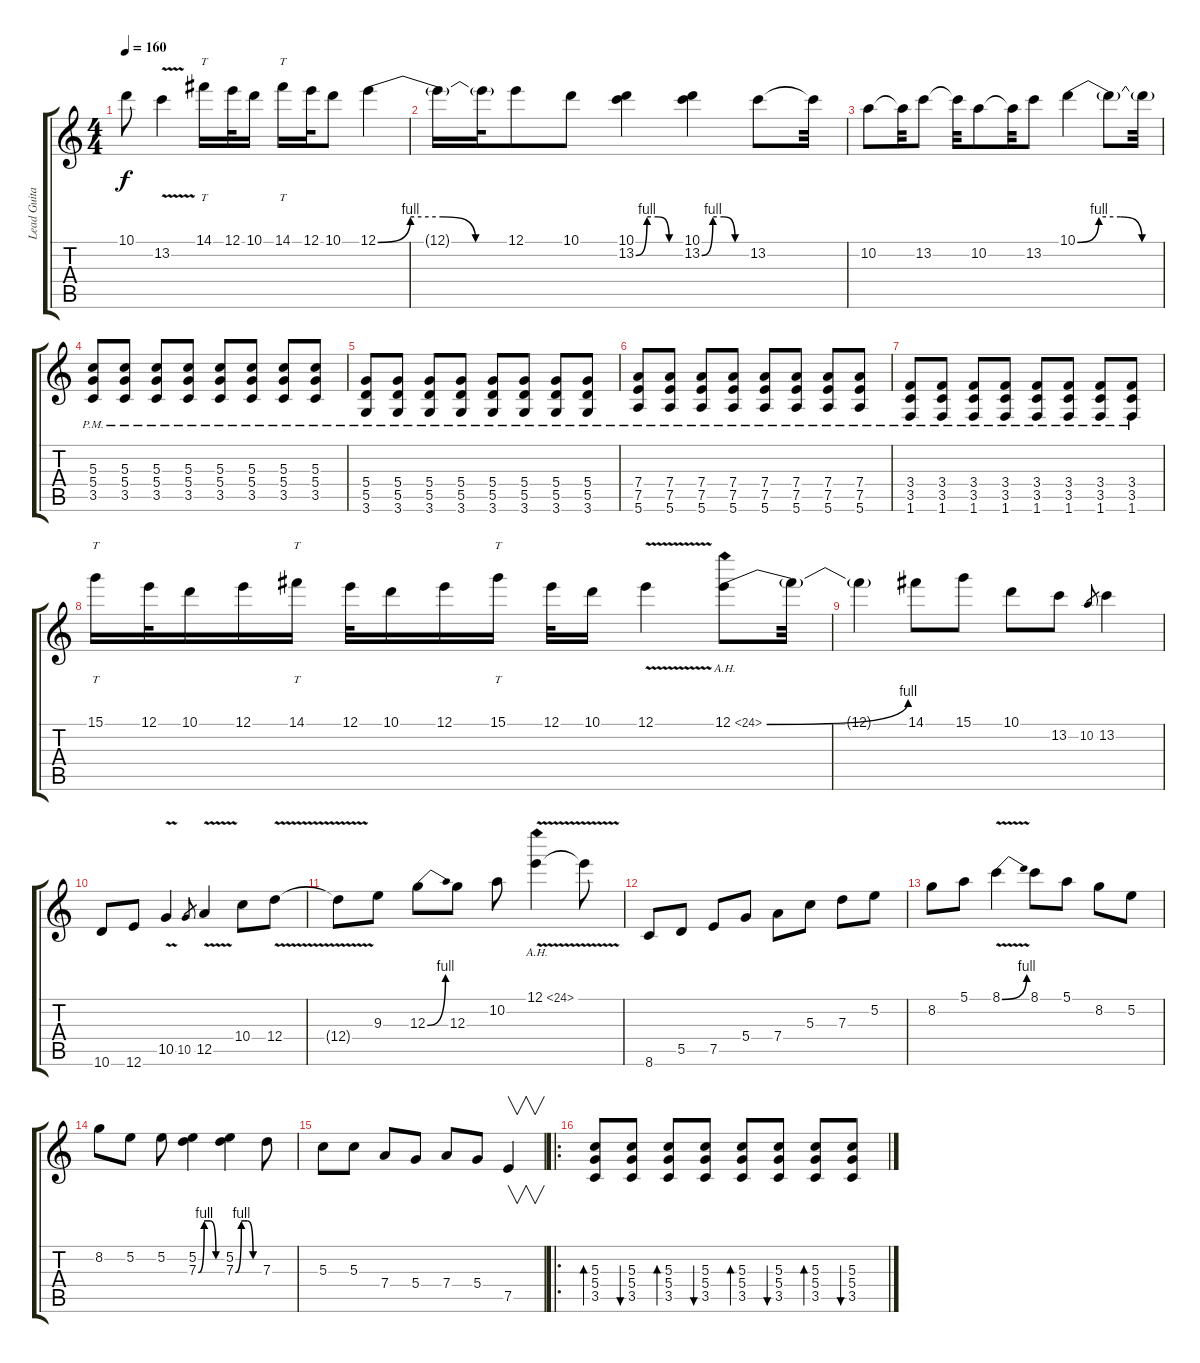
\track ("Lead Guitar" "Lead Guita") {instrument distortionguitar}
\staff {score tabs}
\tuning (E4 B3 G3 D3 A2 E2) {hide}
\ts (4 4)
\tempo 160
\clef g2
\ks c
10.1.8{dy f} 13.2{v}.4 14.1.16{tt} 12.1.32 10.1.16 14.1.16{tt} 12.1.32 10.1.8 12.1{be (custom 0 0 15 4 30 4 45 0 60 0)}.4 |
12.1{t}.16 12.1{t}.32 12.1.8 10.1.8 (10.1 13.2{be (custom 0 0 15 4 30 4 45 0 60 0)}).4 (10.1 13.2{be (custom 0 0 15 4 30 4 45 0 60 0)}).4 13.2.8 13.2{t}.32 |
10.2.8 10.2{t}.32 13.2.8 13.2{t}.32 10.2.8 10.2{t}.32 13.2.8 10.1{be (custom 0 0 15 4 30 4 45 0 60 0)}.4 10.1{t}.8 10.1{t}.32 |
(5.3{pm} 5.4{pm} 3.5{pm}).8 (5.3{pm} 5.4{pm} 3.5{pm}).8 (5.3{pm} 5.4{pm} 3.5{pm}).8 (5.3{pm} 5.4{pm} 3.5{pm}).8 (5.3{pm} 5.4{pm} 3.5{pm}).8 (5.3{pm} 5.4{pm} 3.5{pm}).8 (5.3{pm} 5.4{pm} 3.5{pm}).8 (5.3{pm} 5.4{pm} 3.5{pm}).8 |
(5.4{pm} 5.5{pm} 3.6{pm}).8 (5.4{pm} 5.5{pm} 3.6{pm}).8 (5.4{pm} 5.5{pm} 3.6{pm}).8 (5.4{pm} 5.5{pm} 3.6{pm}).8 (5.4{pm} 5.5{pm} 3.6{pm}).8 (5.4{pm} 5.5{pm} 3.6{pm}).8 (5.4{pm} 5.5{pm} 3.6{pm}).8 (5.4{pm} 5.5{pm} 3.6{pm}).8 |
(7.4{pm} 7.5{pm} 5.6{pm}).8 (7.4{pm} 7.5{pm} 5.6{pm}).8 (7.4{pm} 7.5{pm} 5.6{pm}).8 (7.4{pm} 7.5{pm} 5.6{pm}).8 (7.4{pm} 7.5{pm} 5.6{pm}).8 (7.4{pm} 7.5{pm} 5.6{pm}).8 (7.4{pm} 7.5{pm} 5.6{pm}).8 (7.4{pm} 7.5{pm} 5.6{pm}).8 |
(3.4{pm} 3.5{pm} 1.6{pm}).8 (3.4{pm} 3.5{pm} 1.6{pm}).8 (3.4{pm} 3.5{pm} 1.6{pm}).8 (3.4{pm} 3.5{pm} 1.6{pm}).8 (3.4{pm} 3.5{pm} 1.6{pm}).8 (3.4{pm} 3.5{pm} 1.6{pm}).8 (3.4{pm} 3.5{pm} 1.6{pm}).8 (3.4{pm} 3.5{pm} 1.6{pm}).8 |
15.1.16{tt} 12.1.32 10.1.16 12.1.16 14.1.16{tt} 12.1.32 10.1.16 12.1.16 15.1.16{tt} 12.1.32 10.1.16 12.1{v}.4 12.1{be (bend 0 0 60 4) ah 12}.8 12.1{t}.32 |
12.1{t}.4 14.1.8 15.1.8 10.1.8 13.2.8 10.2.8{gr} 13.2.4 |
10.6.8 12.6.8 10.5{v}.4 10.5.8{gr} 12.5{v}.4 10.4.8 12.4{v}.8 |
12.4{t}.8 9.3.8 12.3{be (bend 0 0 60 4)}.8 12.3.8 10.2.8 12.1{ah 12 v}.4 12.1{t}.8 |
8.6.8 5.5.8 7.5.8 5.4.8 7.4.8 5.3.8 7.3.8 5.2.8 |
8.2.8 5.1.8 8.1{be (bend 0 0 60 4) v}.4 8.1.8 5.1.8 8.2.8 5.2.8 |
8.2.8 5.2.8 5.2.8 (5.2 7.3{be (custom 0 0 15 4 30 4 45 0 60 0)}).4 (5.2 7.3{be (custom 0 0 15 4 30 4 45 0 60 0)}).4 7.3.8 |
5.3.8 5.3.8 7.4.8 5.4.8 7.4.8 5.4.8 7.5.4{v} |
\ro
(5.3 5.4 3.5).8{bd 30 instrument distortionguitar} (5.3 5.4 3.5).8{bu 30} (5.3 5.4 3.5).8{bd 30} (5.3 5.4 3.5).8{bu 30} (5.3 5.4 3.5).8{bd 30} (5.3 5.4 3.5).8{bu 30} (5.3 5.4 3.5).8{bd 30} (5.3 5.4 3.5).8{bu 30}
